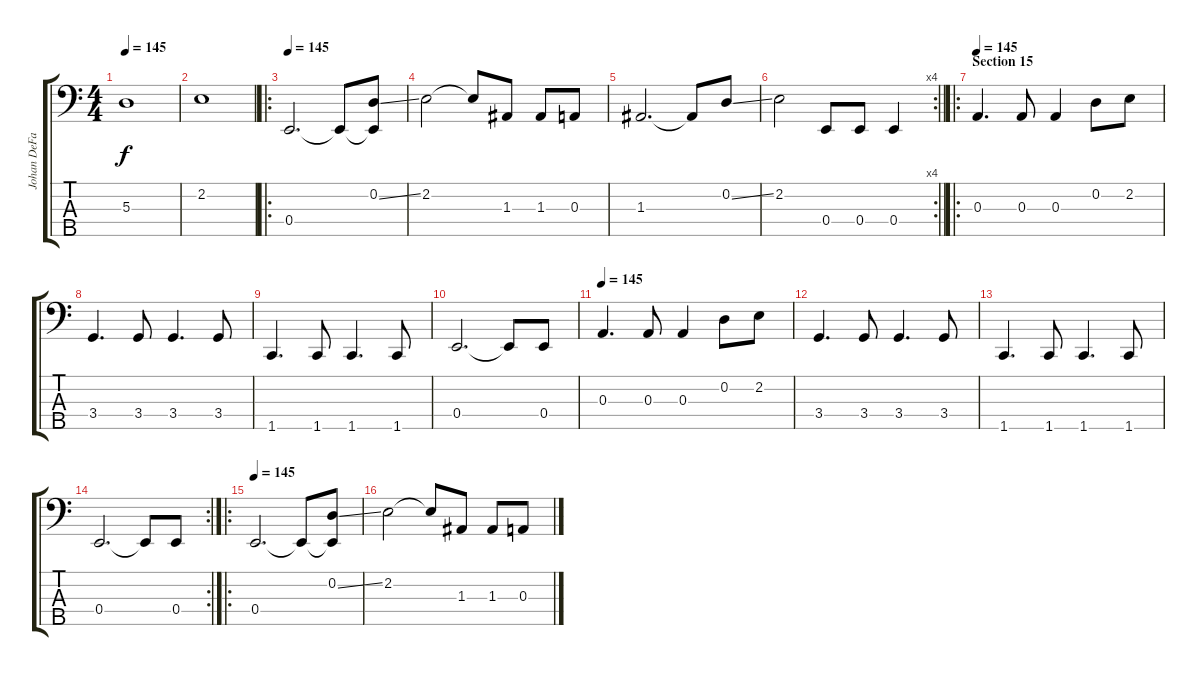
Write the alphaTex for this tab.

\track ("Johan DeFarfalla" "Johan DeFa") {instrument electricbassfinger}
\staff {score tabs}
\tuning (G2 D2 A1 E1 B0) {hide}
\ts (4 4)
\tempo 145
\clef f4
\ks c
5.3.1{dy f} |
2.2.1 |
\ro
\tempo 145
0.4.2{d} 0.4{t}.8 (0.2{ss} 0.4{t}).8 |
2.2.2 2.2{t}.8 1.3.8 1.3.8 0.3.8 |
1.3.2{d} 1.3{t}.8 0.2{ss}.8 |
\rc 4
\barLineRight lightlight
2.2.2 0.4.8 0.4.8 0.4.4 |
\ro
\section ("" "Section 15")
\tempo 145
0.3.4{d} 0.3.8 0.3.4 0.2.8 2.2.8 |
3.4.4{d} 3.4.8 3.4.4{d} 3.4.8 |
1.5.4{d} 1.5.8 1.5.4{d} 1.5.8 |
0.4.2{d} 0.4{t}.8 0.4.8 |
\tempo 145
0.3.4{d} 0.3.8 0.3.4 0.2.8 2.2.8 |
3.4.4{d} 3.4.8 3.4.4{d} 3.4.8 |
1.5.4{d} 1.5.8 1.5.4{d} 1.5.8 |
\rc 2
0.4.2{d} 0.4{t}.8 0.4.8 |
\ro
\tempo 145
0.4.2{d} 0.4{t}.8 (0.2{ss} 0.4{t}).8 |
2.2.2 2.2{t}.8 1.3.8 1.3.8 0.3.8
